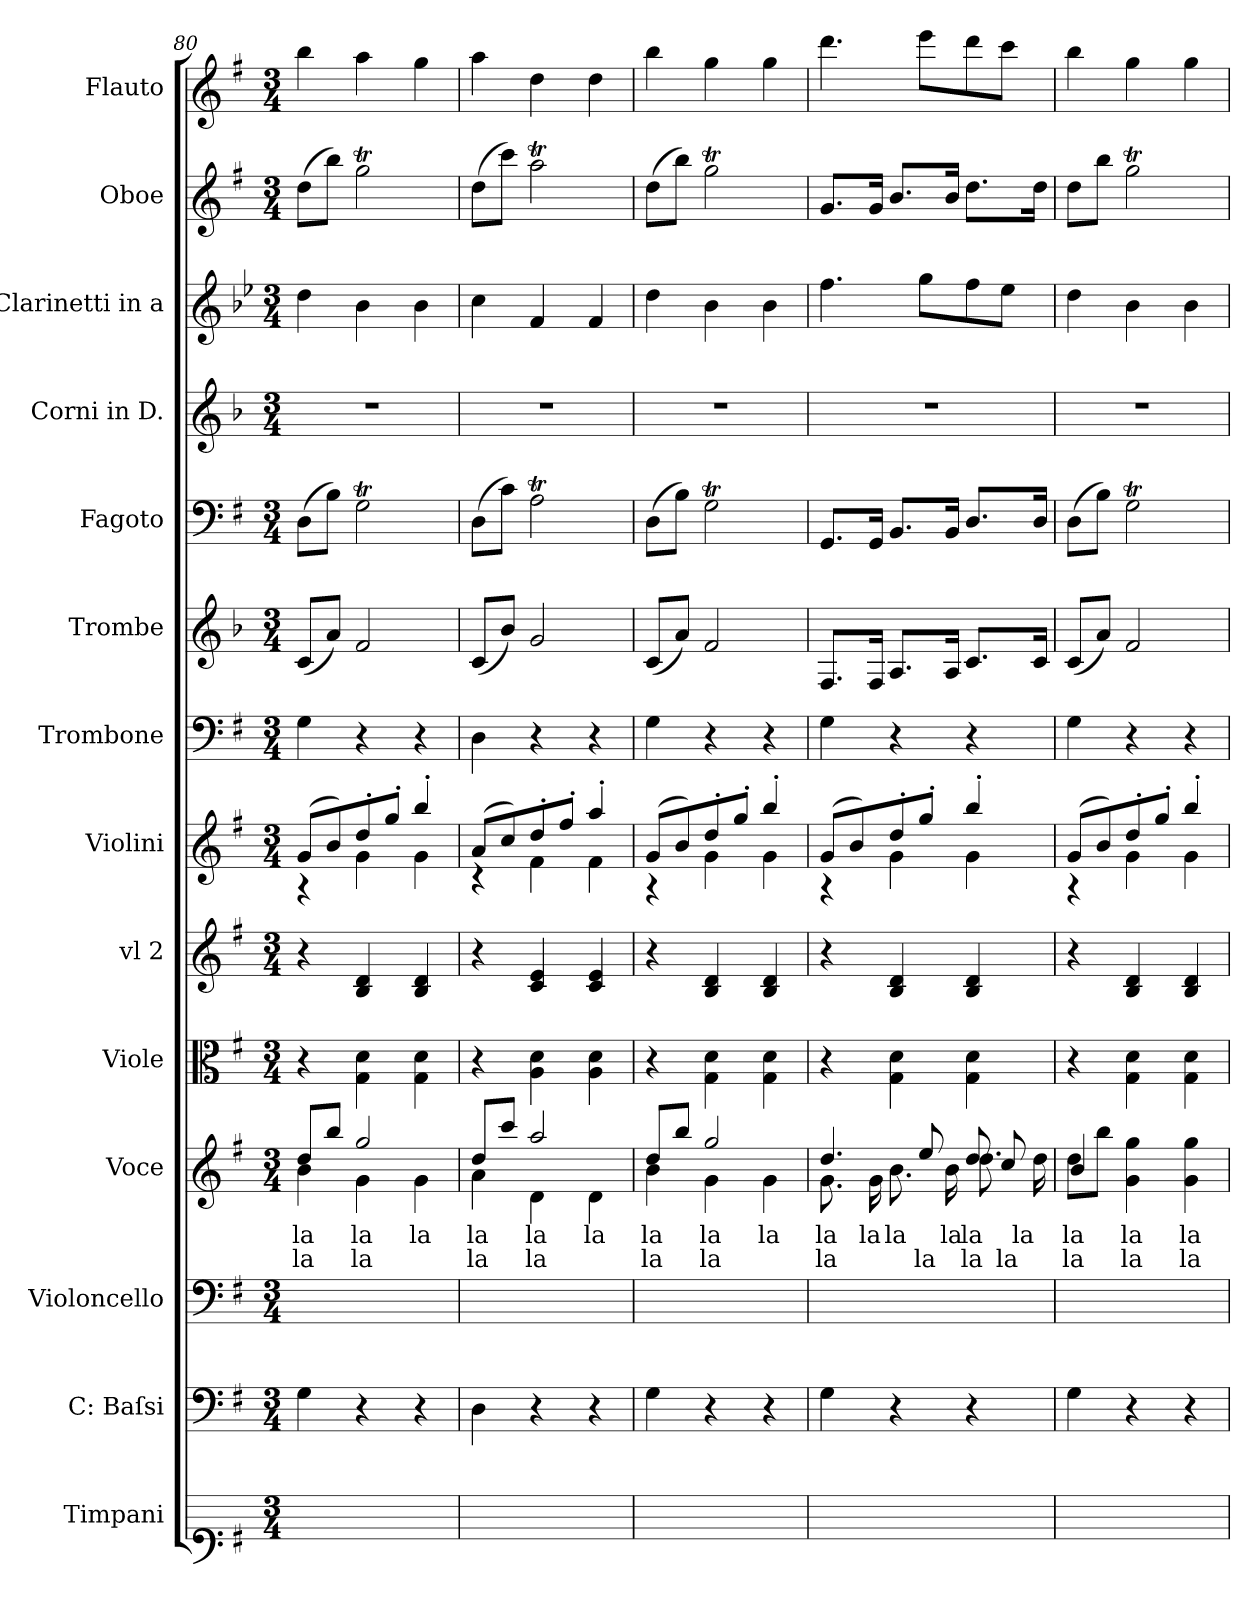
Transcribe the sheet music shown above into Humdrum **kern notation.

**kern	**kern	**kern	**kern	**text	**text	**kern	**kern	**kern	**kern	**kern	**kern	**kern	**kern	**kern	**kern
*part14	*part13	*part12	*part11	*part11	*part11	*part10	*part9	*part8	*part7	*part6	*part5	*part4	*part3	*part2	*part1
*staff14	*staff13	*staff12	*staff11	*staff11	*staff11	*staff10	*staff9	*staff8	*staff7	*staff6	*staff5	*staff4	*staff3	*staff2	*staff1
*I"Timpani	*I"C: Baſsi	*I"Violoncello	*I"Voce	*	*	*I"Viole	*I"vl 2	*I"Violini	*I"Trombone	*I"Trombe	*I"Fagoto	*I"Corni in D.	*I"Clarinetti in a	*I"Oboe	*I"Flauto
*I'timp	*I'cb	*I'vc	*I'v	*	*	*I'vle	*	*I'vl 1	*I'trb	*I'tr	*I'fg	*I'cor	*I'cl	*I'ob	*I'fl
*clefF1	*clefF4	*clefF4	*clefG2	*	*	*clefC3	*clefG2	*clefG2	*clefF4	*clefG2	*clefF4	*clefG2	*clefG2	*clefG2	*clefG2
*	*	*	*	*	*	*	*	*	*	*ITrd-1c-2	*	*ITrd6c10	*ITrd2c3	*	*
*k[f#]	*k[f#]	*k[f#]	*k[f#]	*	*	*k[f#]	*k[f#]	*k[f#]	*k[f#]	*k[f#]	*k[f#]	*k[f#]	*k[f#]	*k[f#]	*k[f#]
*M3/4	*M3/4	*M3/4	*M3/4	*	*	*M3/4	*M3/4	*M3/4	*M3/4	*M3/4	*M3/4	*M3/4	*M3/4	*M3/4	*M3/4
=80	=80	=80	=80	=80	=80	=80	=80	=80	=80	=80	=80	=80	=80	=80	=80
*	*	*	*^	*	*	*	*	*^	*	*	*	*	*	*	*
2.ryy	4G\	2.ryy	8dd/L	4b\	la	la	4r	4r	(>8g/L	4r	4G\	(<8d/L	(>8D\L	2.r	4b\	(>8dd\L	4bb\
.	.	.	8bb/J	.	.	.	.	.	8b/)	.	.	8b/J)	8B\J)	.	.	8bb\J)	.
!	!	!	!	!	!LO:LY:i	!	!	!	!	!	!	!	!	!	!	!	!
.	4r	.	2gg/	4g\	la	la	4G\ 4d\	4B/ 4d/	8dd'>/	4g\	4r	2g/	2GT\	.	4g\	2ggT\	4aa\
.	.	.	.	.	.	.	.	.	8gg'>/J	.	.	.	.	.	.	.	.
!	!	!	!	!	!LO:LY:i	!	!	!	!	!	!	!	!	!	!	!	!
.	4r	.	.	4g\	la	.	4G\ 4d\	4B/ 4d/	4bb'>/	4g\	4r	.	.	.	4g\	.	4gg\
=81	=81	=81	=81	=81	=81	=81	=81	=81	=81	=81	=81	=81	=81	=81	=81	=81	=81
2.ryy	4D\	2.ryy	8dd/L	4a\	la	la	4r	4r	(>8a/L	4r	4D\	(<8d/L	(>8D\L	2.r	4a\	(>8dd\L	4aa\
.	.	.	8ccc/J	.	.	.	.	.	8cc/)	.	.	8cc/J)	8c\J)	.	.	8ccc\J)	.
!	!	!	!	!	!LO:LY:i	!	!	!	!	!	!	!	!	!	!	!	!
.	4r	.	2aa/	4d\	la	la	4A\ 4d\	4c/ 4e/	8dd'>/	4f#\	4r	2a/	2AT\	.	4d/	2aaT\	4dd\
.	.	.	.	.	.	.	.	.	8ff#'>/J	.	.	.	.	.	.	.	.
!	!	!	!	!	!LO:LY:i	!	!	!	!	!	!	!	!	!	!	!	!
.	4r	.	.	4d\	la	.	4A\ 4d\	4c/ 4e/	4aa'>/	4f#\	4r	.	.	.	4d/	.	4dd\
=82	=82	=82	=82	=82	=82	=82	=82	=82	=82	=82	=82	=82	=82	=82	=82	=82	=82
2.ryy	4G\	2.ryy	8dd/L	4b\	la	la	4r	4r	(>8g/L	4r	4G\	(<8d/L	(>8D\L	2.r	4b\	(>8dd\L	4bb\
.	.	.	8bb/J	.	.	.	.	.	8b/)	.	.	8b/J)	8B\J)	.	.	8bb\J)	.
!	!	!	!	!	!LO:LY:i	!	!	!	!	!	!	!	!	!	!	!	!
.	4r	.	2gg/	4g\	la	la	4G\ 4d\	4B/ 4d/	8dd'>/	4g\	4r	2g/	2GT\	.	4g\	2ggT\	4gg\
.	.	.	.	.	.	.	.	.	8gg'>/J	.	.	.	.	.	.	.	.
!	!	!	!	!	!LO:LY:i	!	!	!	!	!	!	!	!	!	!	!	!
.	4r	.	.	4g\	la	.	4G\ 4d\	4B/ 4d/	4bb'>/	4g\	4r	.	.	.	4g\	.	4gg\
=83	=83	=83	=83	=83	=83	=83	=83	=83	=83	=83	=83	=83	=83	=83	=83	=83	=83
2.ryy	4G\	2.ryy	4.dd/	8.g\	la	la	4r	4r	(>8g/L	4r	4G\	8.G/L	8.GG/L	2.r	4.dd\	8.g/L	4.ddd\
.	.	.	.	.	.	.	.	.	8b/)	.	.	.	.	.	.	.	.
!	!	!	!	!	!LO:LY:i	!	!	!	!	!	!	!	!	!	!	!	!
.	.	.	.	16g\	la	.	.	.	.	.	.	16G/Jk	16GG/Jk	.	.	16g/Jk	.
!	!	!	!	!	!LO:LY:i	!	!	!	!	!	!	!	!	!	!	!	!
.	4r	.	.	8.b\	la	.	4G\ 4d\	4B/ 4d/	8dd'>/	4g\	4r	8.B/L	8.BB/L	.	.	8.b/L	.
.	.	.	8ee/	.	.	la	.	.	8gg'>/J	.	.	.	.	.	8ee\L	.	8eee\L
!	!	!	!	!	!LO:LY:i	!	!	!	!	!	!	!	!	!	!	!	!
.	.	.	.	16b\	la	.	.	.	.	.	.	16B/Jk	16BB/Jk	.	.	16b/Jk	.
!	!	!	!	!	!LO:LY:i	!	!	!	!	!	!	!	!	!	!	!	!
.	4r	.	8dd/	8.dd\	la	la	4G\ 4d\	4B/ 4d/	4bb'>/	4g\	4r	8.d/L	8.D/L	.	8dd\	8.dd\L	8ddd\
.	.	.	8cc/	.	.	la	.	.	.	.	.	.	.	.	8cc\J	.	8ccc\J
!	!	!	!	!	!LO:LY:i	!	!	!	!	!	!	!	!	!	!	!	!
.	.	.	.	16dd\	la	.	.	.	.	.	.	16d/Jk	16D/Jk	.	.	16dd\Jk	.
=84	=84	=84	=84	=84	=84	=84	=84	=84	=84	=84	=84	=84	=84	=84	=84	=84	=84
2.ryy	4G\	2.ryy	8dd\L	4b/	la	la	4r	4r	(>8g/L	4r	4G\	(<8d/L	(>8D\L	2.r	4b\	8dd\L	4bb\
.	.	.	8bb\J	.	.	.	.	.	8b/)	.	.	8b/J)	8B\J)	.	.	8bb\J	.
.	4r	.	4g\ 4gg\	4ryy	la	la	4G\ 4d\	4B/ 4d/	8dd'>/	4g\	4r	2g/	2GT\	.	4g\	2ggT\	4gg\
.	.	.	.	.	.	.	.	.	8gg'>/J	.	.	.	.	.	.	.	.
.	4r	.	4g\ 4gg\	4ryy	la	la	4G\ 4d\	4B/ 4d/	4bb'>/	4g\	4r	.	.	.	4g\	.	4gg\
*	*	*	*v	*v	*	*	*	*	*v	*v	*	*	*	*	*	*	*
=	=	=	=	=	=	=	=	=	=	=	=	=	=	=	=
*-	*-	*-	*-	*-	*-	*-	*-	*-	*-	*-	*-	*-	*-	*-	*-
